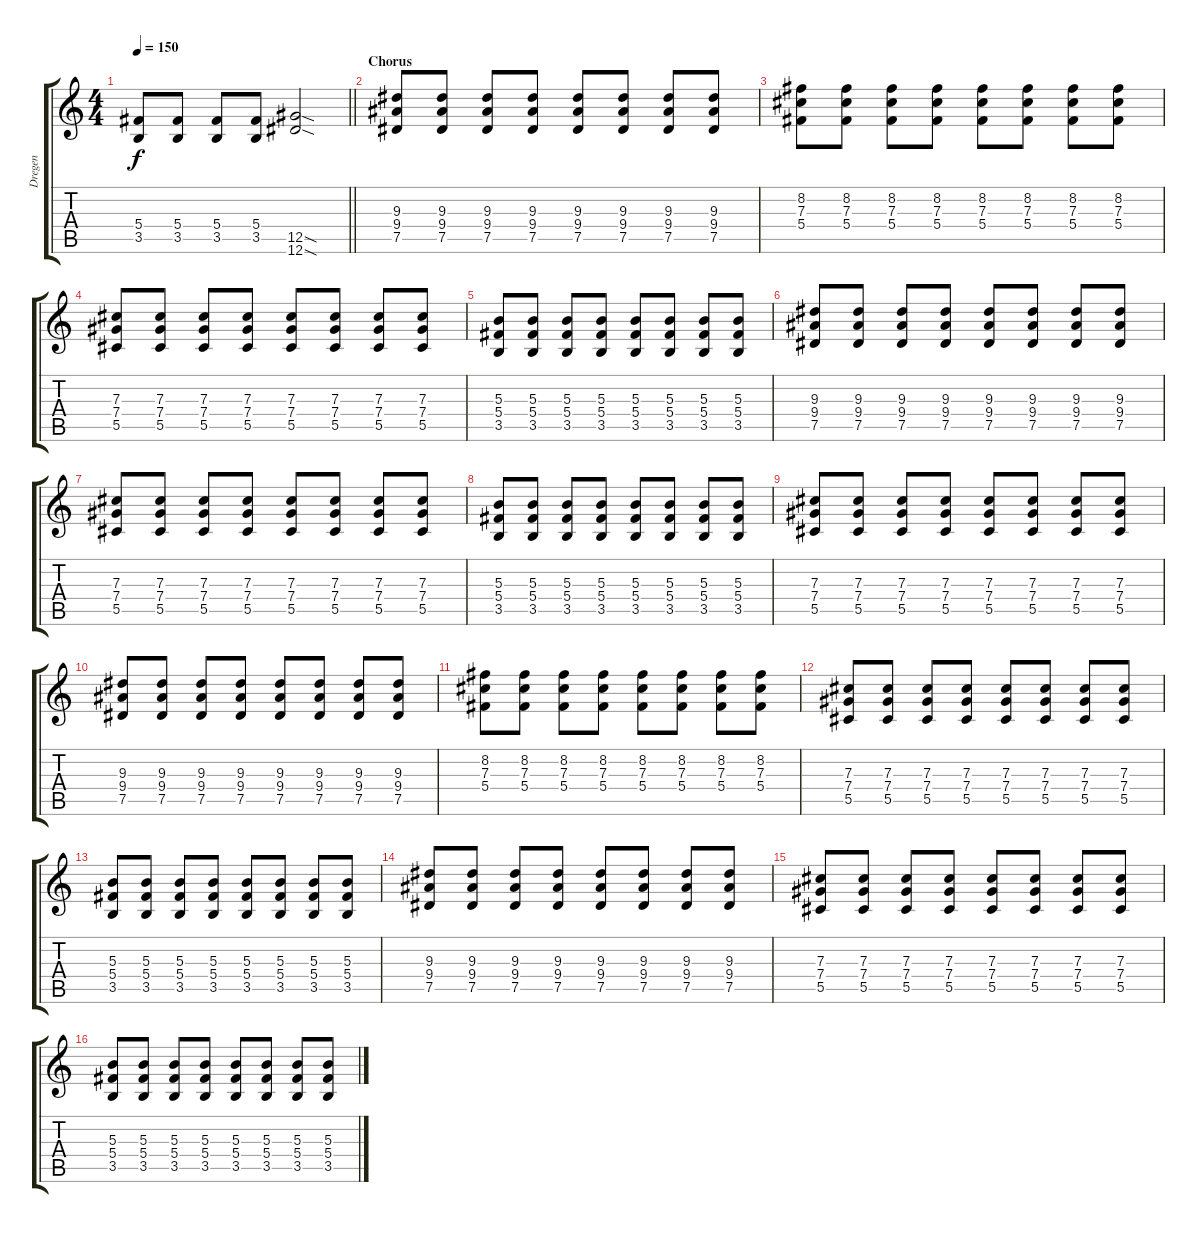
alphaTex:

\track ("Dregen" "Dregen") {instrument overdrivenguitar}
\staff {score tabs}
\tuning (Eb4 Bb3 Gb3 Db3 Ab2 Eb2) {hide}
\ts (4 4)
\tempo 150
\clef g2
\barLineRight lightlight
\ks c
(5.4 3.5).8{dy f} (5.4 3.5).8 (5.4 3.5).8 (5.4 3.5).8 (12.5{sod} 12.6{sod}).2 |
\section ("" "Chorus")
(9.3 9.4 7.5).8 (9.3 9.4 7.5).8 (9.3 9.4 7.5).8 (9.3 9.4 7.5).8 (9.3 9.4 7.5).8 (9.3 9.4 7.5).8 (9.3 9.4 7.5).8 (9.3 9.4 7.5).8 |
(8.2 7.3 5.4).8 (8.2 7.3 5.4).8 (8.2 7.3 5.4).8 (8.2 7.3 5.4).8 (8.2 7.3 5.4).8 (8.2 7.3 5.4).8 (8.2 7.3 5.4).8 (8.2 7.3 5.4).8 |
(7.3 7.4 5.5).8 (7.3 7.4 5.5).8 (7.3 7.4 5.5).8 (7.3 7.4 5.5).8 (7.3 7.4 5.5).8 (7.3 7.4 5.5).8 (7.3 7.4 5.5).8 (7.3 7.4 5.5).8 |
(5.3 5.4 3.5).8 (5.3 5.4 3.5).8 (5.3 5.4 3.5).8 (5.3 5.4 3.5).8 (5.3 5.4 3.5).8 (5.3 5.4 3.5).8 (5.3 5.4 3.5).8 (5.3 5.4 3.5).8 |
(9.3 9.4 7.5).8 (9.3 9.4 7.5).8 (9.3 9.4 7.5).8 (9.3 9.4 7.5).8 (9.3 9.4 7.5).8 (9.3 9.4 7.5).8 (9.3 9.4 7.5).8 (9.3 9.4 7.5).8 |
(7.3 7.4 5.5).8 (7.3 7.4 5.5).8 (7.3 7.4 5.5).8 (7.3 7.4 5.5).8 (7.3 7.4 5.5).8 (7.3 7.4 5.5).8 (7.3 7.4 5.5).8 (7.3 7.4 5.5).8 |
(5.3 5.4 3.5).8 (5.3 5.4 3.5).8 (5.3 5.4 3.5).8 (5.3 5.4 3.5).8 (5.3 5.4 3.5).8 (5.3 5.4 3.5).8 (5.3 5.4 3.5).8 (5.3 5.4 3.5).8 |
(7.3 7.4 5.5).8 (7.3 7.4 5.5).8 (7.3 7.4 5.5).8 (7.3 7.4 5.5).8 (7.3 7.4 5.5).8 (7.3 7.4 5.5).8 (7.3 7.4 5.5).8 (7.3 7.4 5.5).8 |
(9.3 9.4 7.5).8 (9.3 9.4 7.5).8 (9.3 9.4 7.5).8 (9.3 9.4 7.5).8 (9.3 9.4 7.5).8 (9.3 9.4 7.5).8 (9.3 9.4 7.5).8 (9.3 9.4 7.5).8 |
(8.2 7.3 5.4).8 (8.2 7.3 5.4).8 (8.2 7.3 5.4).8 (8.2 7.3 5.4).8 (8.2 7.3 5.4).8 (8.2 7.3 5.4).8 (8.2 7.3 5.4).8 (8.2 7.3 5.4).8 |
(7.3 7.4 5.5).8 (7.3 7.4 5.5).8 (7.3 7.4 5.5).8 (7.3 7.4 5.5).8 (7.3 7.4 5.5).8 (7.3 7.4 5.5).8 (7.3 7.4 5.5).8 (7.3 7.4 5.5).8 |
(5.3 5.4 3.5).8 (5.3 5.4 3.5).8 (5.3 5.4 3.5).8 (5.3 5.4 3.5).8 (5.3 5.4 3.5).8 (5.3 5.4 3.5).8 (5.3 5.4 3.5).8 (5.3 5.4 3.5).8 |
(9.3 9.4 7.5).8 (9.3 9.4 7.5).8 (9.3 9.4 7.5).8 (9.3 9.4 7.5).8 (9.3 9.4 7.5).8 (9.3 9.4 7.5).8 (9.3 9.4 7.5).8 (9.3 9.4 7.5).8 |
(7.3 7.4 5.5).8 (7.3 7.4 5.5).8 (7.3 7.4 5.5).8 (7.3 7.4 5.5).8 (7.3 7.4 5.5).8 (7.3 7.4 5.5).8 (7.3 7.4 5.5).8 (7.3 7.4 5.5).8 |
(5.3 5.4 3.5).8 (5.3 5.4 3.5).8 (5.3 5.4 3.5).8 (5.3 5.4 3.5).8 (5.3 5.4 3.5).8 (5.3 5.4 3.5).8 (5.3 5.4 3.5).8 (5.3 5.4 3.5).8
